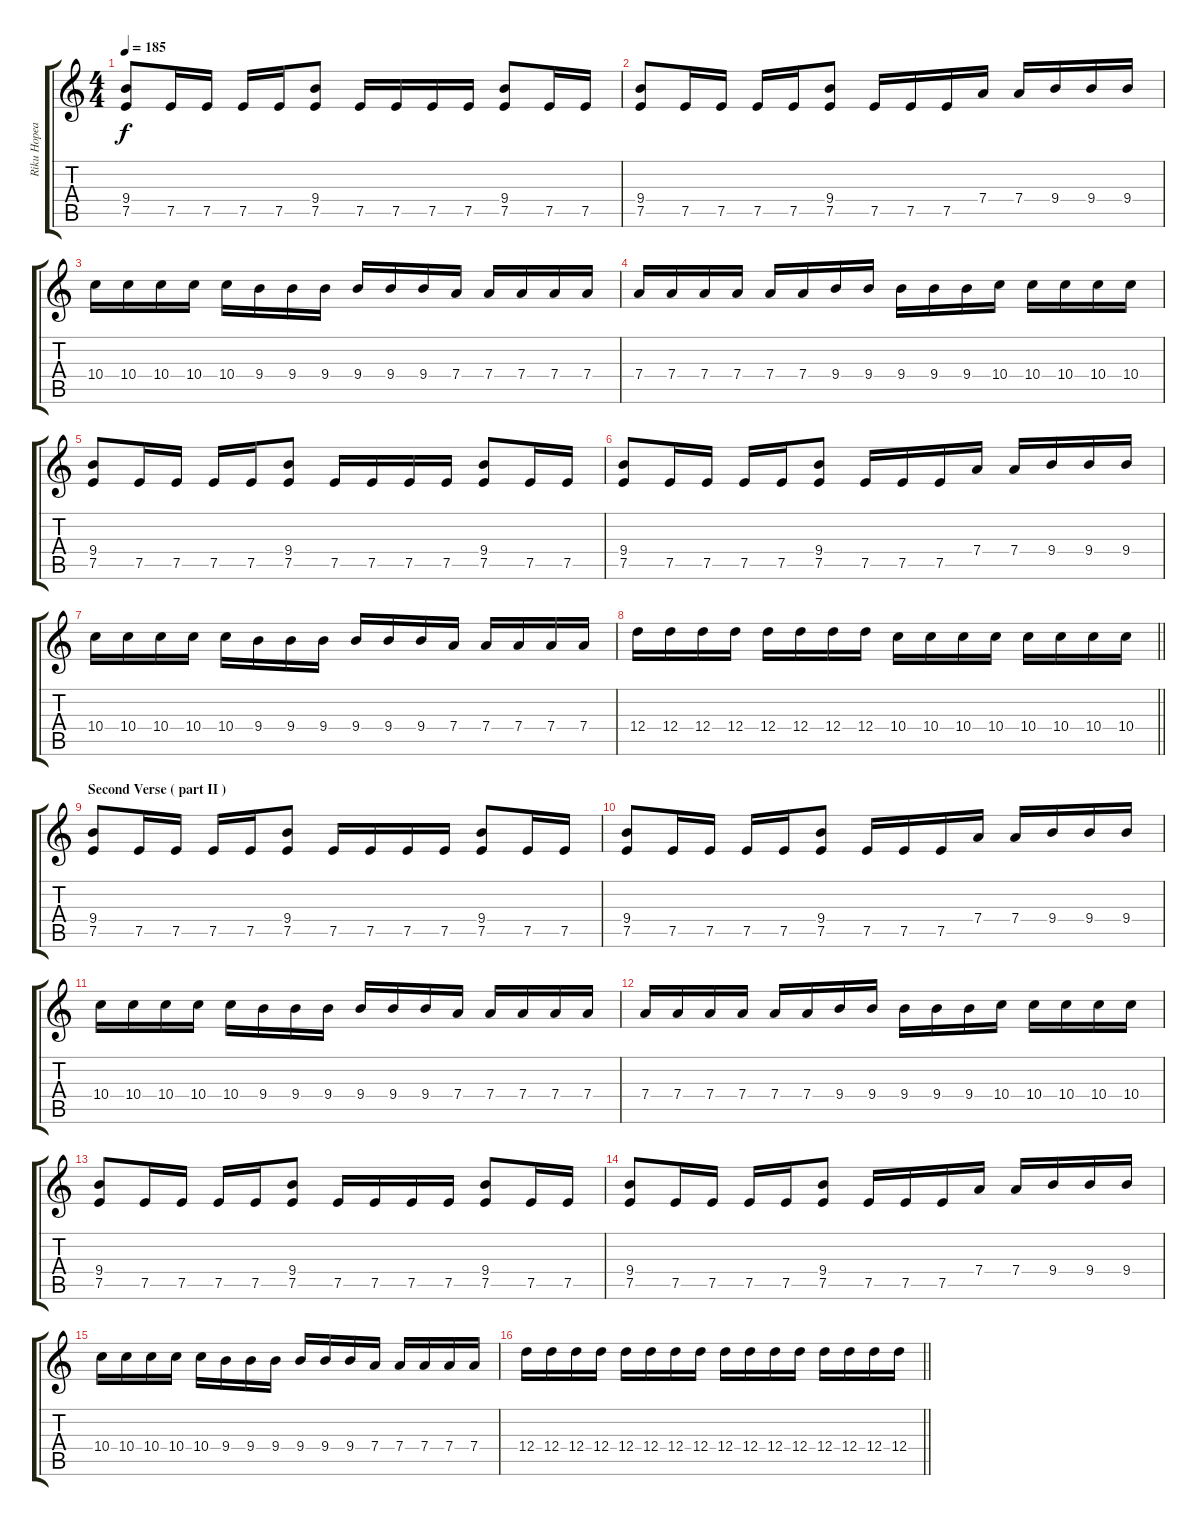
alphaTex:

\track ("Riku Hopeakoski '' K-oz ''" "Riku Hopea") {instrument overdrivenguitar}
\staff {score tabs}
\tuning (E4 B3 G3 D3 A2 E2) {hide}
\ts (4 4)
\tempo 185
\clef g2
\ks c
(9.4 7.5).8{dy f} 7.5.16 7.5.16 7.5.16 7.5.16 (9.4 7.5).8 7.5.16 7.5.16 7.5.16 7.5.16 (9.4 7.5).8 7.5.16 7.5.16 |
(9.4 7.5).8 7.5.16 7.5.16 7.5.16 7.5.16 (9.4 7.5).8 7.5.16 7.5.16 7.5.16 7.4.16 7.4.16 9.4.16 9.4.16 9.4.16 |
10.4.16 10.4.16 10.4.16 10.4.16 10.4.16 9.4.16 9.4.16 9.4.16 9.4.16 9.4.16 9.4.16 7.4.16 7.4.16 7.4.16 7.4.16 7.4.16 |
7.4.16 7.4.16 7.4.16 7.4.16 7.4.16 7.4.16 9.4.16 9.4.16 9.4.16 9.4.16 9.4.16 10.4.16 10.4.16 10.4.16 10.4.16 10.4.16 |
(9.4 7.5).8 7.5.16 7.5.16 7.5.16 7.5.16 (9.4 7.5).8 7.5.16 7.5.16 7.5.16 7.5.16 (9.4 7.5).8 7.5.16 7.5.16 |
(9.4 7.5).8 7.5.16 7.5.16 7.5.16 7.5.16 (9.4 7.5).8 7.5.16 7.5.16 7.5.16 7.4.16 7.4.16 9.4.16 9.4.16 9.4.16 |
10.4.16 10.4.16 10.4.16 10.4.16 10.4.16 9.4.16 9.4.16 9.4.16 9.4.16 9.4.16 9.4.16 7.4.16 7.4.16 7.4.16 7.4.16 7.4.16 |
\barLineRight lightlight
12.4.16 12.4.16 12.4.16 12.4.16 12.4.16 12.4.16 12.4.16 12.4.16 10.4.16 10.4.16 10.4.16 10.4.16 10.4.16 10.4.16 10.4.16 10.4.16 |
\section ("" "Second Verse ( part II )")
(9.4 7.5).8 7.5.16 7.5.16 7.5.16 7.5.16 (9.4 7.5).8 7.5.16 7.5.16 7.5.16 7.5.16 (9.4 7.5).8 7.5.16 7.5.16 |
(9.4 7.5).8 7.5.16 7.5.16 7.5.16 7.5.16 (9.4 7.5).8 7.5.16 7.5.16 7.5.16 7.4.16 7.4.16 9.4.16 9.4.16 9.4.16 |
10.4.16 10.4.16 10.4.16 10.4.16 10.4.16 9.4.16 9.4.16 9.4.16 9.4.16 9.4.16 9.4.16 7.4.16 7.4.16 7.4.16 7.4.16 7.4.16 |
7.4.16 7.4.16 7.4.16 7.4.16 7.4.16 7.4.16 9.4.16 9.4.16 9.4.16 9.4.16 9.4.16 10.4.16 10.4.16 10.4.16 10.4.16 10.4.16 |
(9.4 7.5).8 7.5.16 7.5.16 7.5.16 7.5.16 (9.4 7.5).8 7.5.16 7.5.16 7.5.16 7.5.16 (9.4 7.5).8 7.5.16 7.5.16 |
(9.4 7.5).8 7.5.16 7.5.16 7.5.16 7.5.16 (9.4 7.5).8 7.5.16 7.5.16 7.5.16 7.4.16 7.4.16 9.4.16 9.4.16 9.4.16 |
10.4.16 10.4.16 10.4.16 10.4.16 10.4.16 9.4.16 9.4.16 9.4.16 9.4.16 9.4.16 9.4.16 7.4.16 7.4.16 7.4.16 7.4.16 7.4.16 |
\barLineRight lightlight
12.4.16 12.4.16 12.4.16 12.4.16 12.4.16 12.4.16 12.4.16 12.4.16 12.4.16 12.4.16 12.4.16 12.4.16 12.4.16 12.4.16 12.4.16 12.4.16
